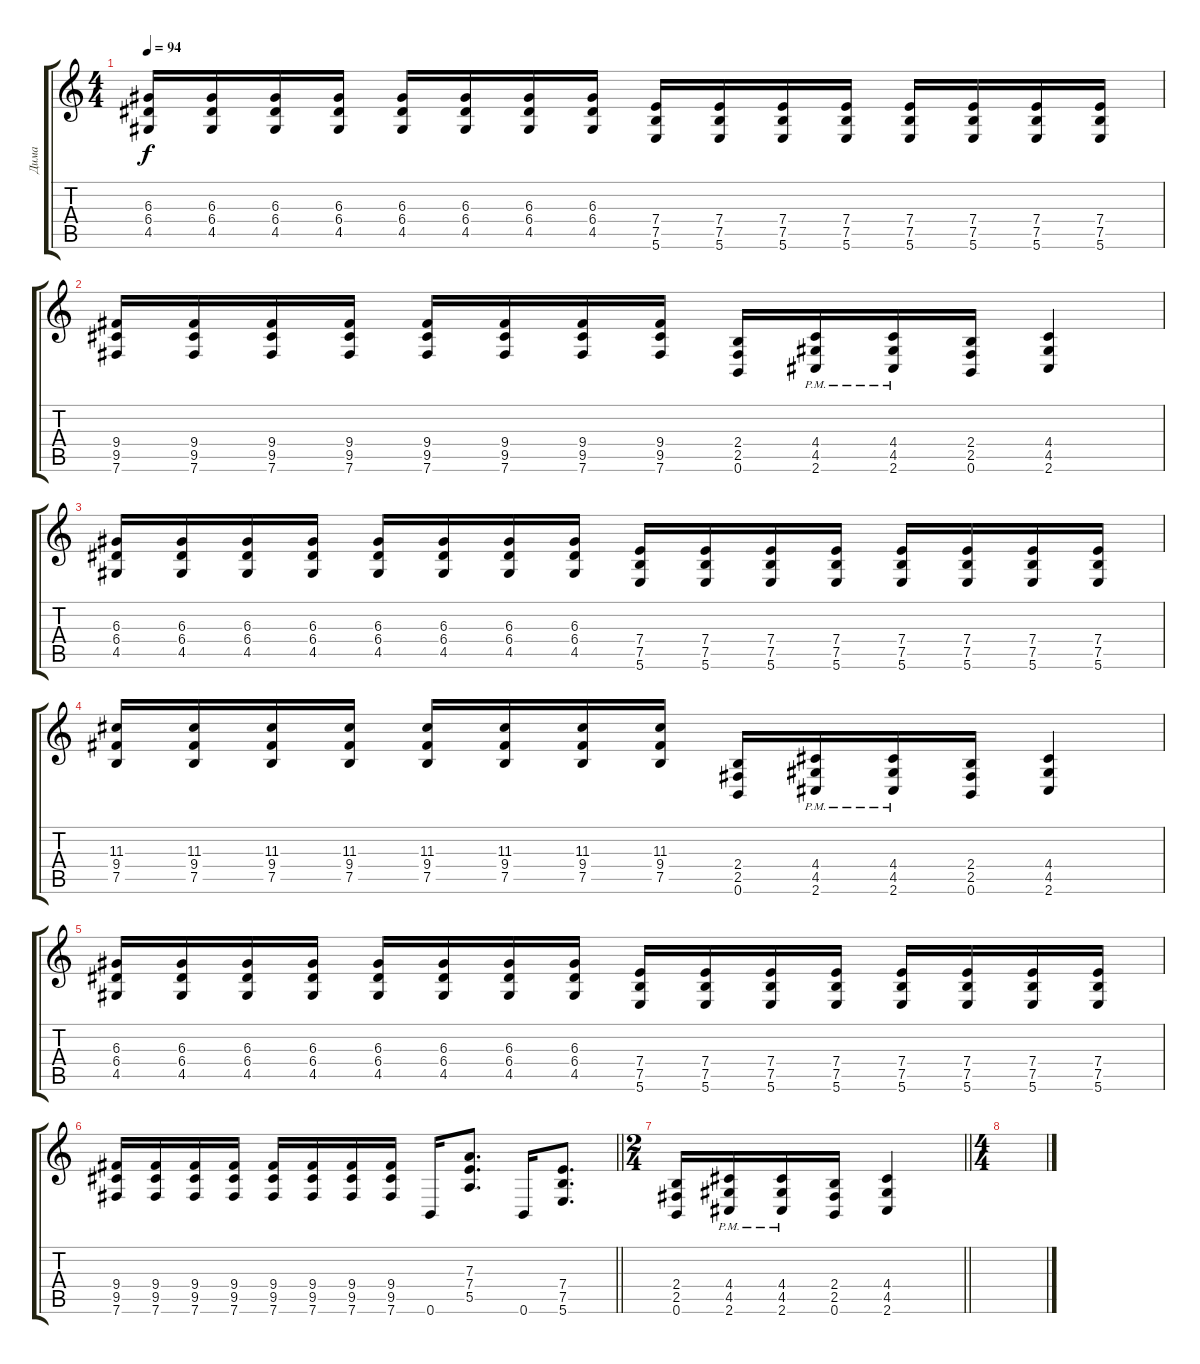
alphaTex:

\track ("Дима" "Дима") {instrument distortionguitar}
\staff {score tabs}
\tuning (B3 Gb3 D3 A2 E2 B1) {hide}
\ts (4 4)
\tempo 94
\clef g2
\ks c
(6.3 6.4 4.5).16{dy f} (6.3 6.4 4.5).16 (6.3 6.4 4.5).16 (6.3 6.4 4.5).16 (6.3 6.4 4.5).16 (6.3 6.4 4.5).16 (6.3 6.4 4.5).16 (6.3 6.4 4.5).16 (7.4 7.5 5.6).16 (7.4 7.5 5.6).16 (7.4 7.5 5.6).16 (7.4 7.5 5.6).16 (7.4 7.5 5.6).16 (7.4 7.5 5.6).16 (7.4 7.5 5.6).16 (7.4 7.5 5.6).16 |
(9.4 9.5 7.6).16 (9.4 9.5 7.6).16 (9.4 9.5 7.6).16 (9.4 9.5 7.6).16 (9.4 9.5 7.6).16 (9.4 9.5 7.6).16 (9.4 9.5 7.6).16 (9.4 9.5 7.6).16 (2.4 2.5 0.6).16 (4.4{pm} 4.5{pm} 2.6{pm}).16 (4.4{pm} 4.5{pm} 2.6{pm}).16 (2.4 2.5 0.6).16 (4.4 4.5 2.6).4 |
(6.3 6.4 4.5).16 (6.3 6.4 4.5).16 (6.3 6.4 4.5).16 (6.3 6.4 4.5).16 (6.3 6.4 4.5).16 (6.3 6.4 4.5).16 (6.3 6.4 4.5).16 (6.3 6.4 4.5).16 (7.4 7.5 5.6).16 (7.4 7.5 5.6).16 (7.4 7.5 5.6).16 (7.4 7.5 5.6).16 (7.4 7.5 5.6).16 (7.4 7.5 5.6).16 (7.4 7.5 5.6).16 (7.4 7.5 5.6).16 |
(11.3 9.4 7.5).16 (11.3 9.4 7.5).16 (11.3 9.4 7.5).16 (11.3 9.4 7.5).16 (11.3 9.4 7.5).16 (11.3 9.4 7.5).16 (11.3 9.4 7.5).16 (11.3 9.4 7.5).16 (2.4 2.5 0.6).16 (4.4{pm} 4.5{pm} 2.6{pm}).16 (4.4{pm} 4.5{pm} 2.6{pm}).16 (2.4 2.5 0.6).16 (4.4 4.5 2.6).4 |
(6.3 6.4 4.5).16 (6.3 6.4 4.5).16 (6.3 6.4 4.5).16 (6.3 6.4 4.5).16 (6.3 6.4 4.5).16 (6.3 6.4 4.5).16 (6.3 6.4 4.5).16 (6.3 6.4 4.5).16 (7.4 7.5 5.6).16 (7.4 7.5 5.6).16 (7.4 7.5 5.6).16 (7.4 7.5 5.6).16 (7.4 7.5 5.6).16 (7.4 7.5 5.6).16 (7.4 7.5 5.6).16 (7.4 7.5 5.6).16 |
\barLineRight lightlight
(9.4 9.5 7.6).16 (9.4 9.5 7.6).16 (9.4 9.5 7.6).16 (9.4 9.5 7.6).16 (9.4 9.5 7.6).16 (9.4 9.5 7.6).16 (9.4 9.5 7.6).16 (9.4 9.5 7.6).16 0.6.16 (7.3 7.4 5.5).8{d} 0.6.16 (7.4 7.5 5.6).8{d} |
\ts (2 4)
\barLineRight lightlight
(2.4 2.5 0.6).16 (4.4{pm} 4.5{pm} 2.6{pm}).16 (4.4{pm} 4.5{pm} 2.6{pm}).16 (2.4 2.5 0.6).16 (4.4 4.5 2.6).4 |
\ts (4 4)
